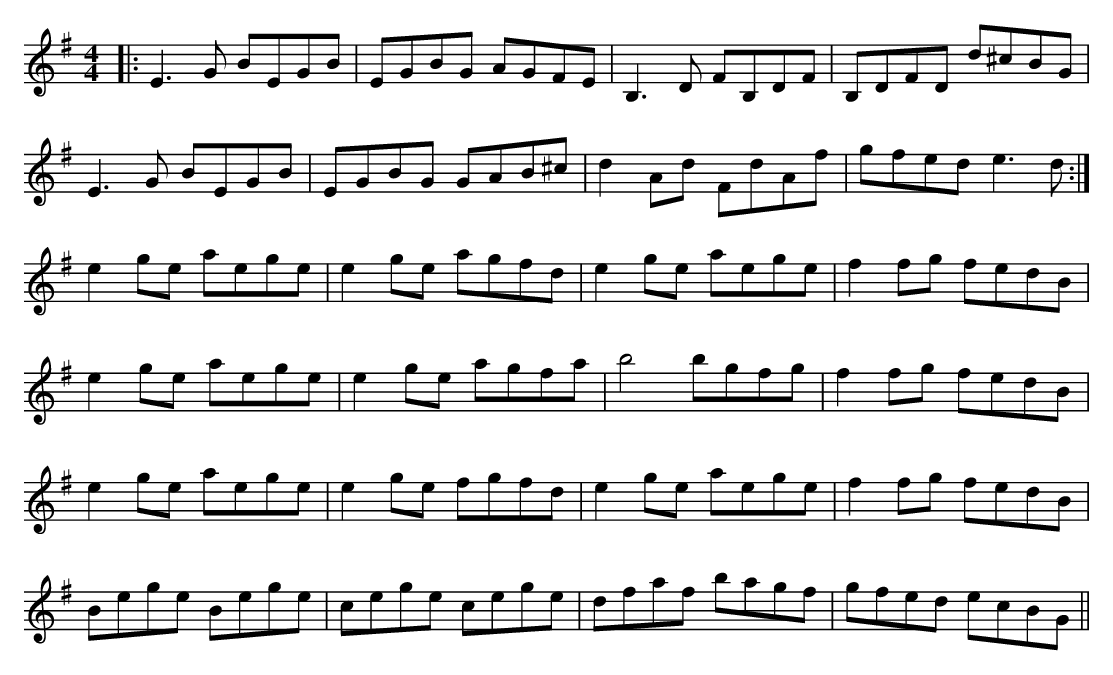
X:1
M:4/4
K:Emin
|:E3G BEGB|EGBG AGFE|B,3D FB,DF|B,DFD d^cBG|
E3G BEGB|EGBG GAB^c|d2Ad FdAf|gfed e3d:|
e2ge aege|e2ge agfd|e2ge aege|f2fg fedB|
e2ge aege|e2ge agfa|b4 bgfg|f2fg fedB|
e2ge aege|e2ge fgfd|e2ge aege|f2fg fedB|
Bege Bege|cege cege|dfaf bagf|gfed ecBG||
